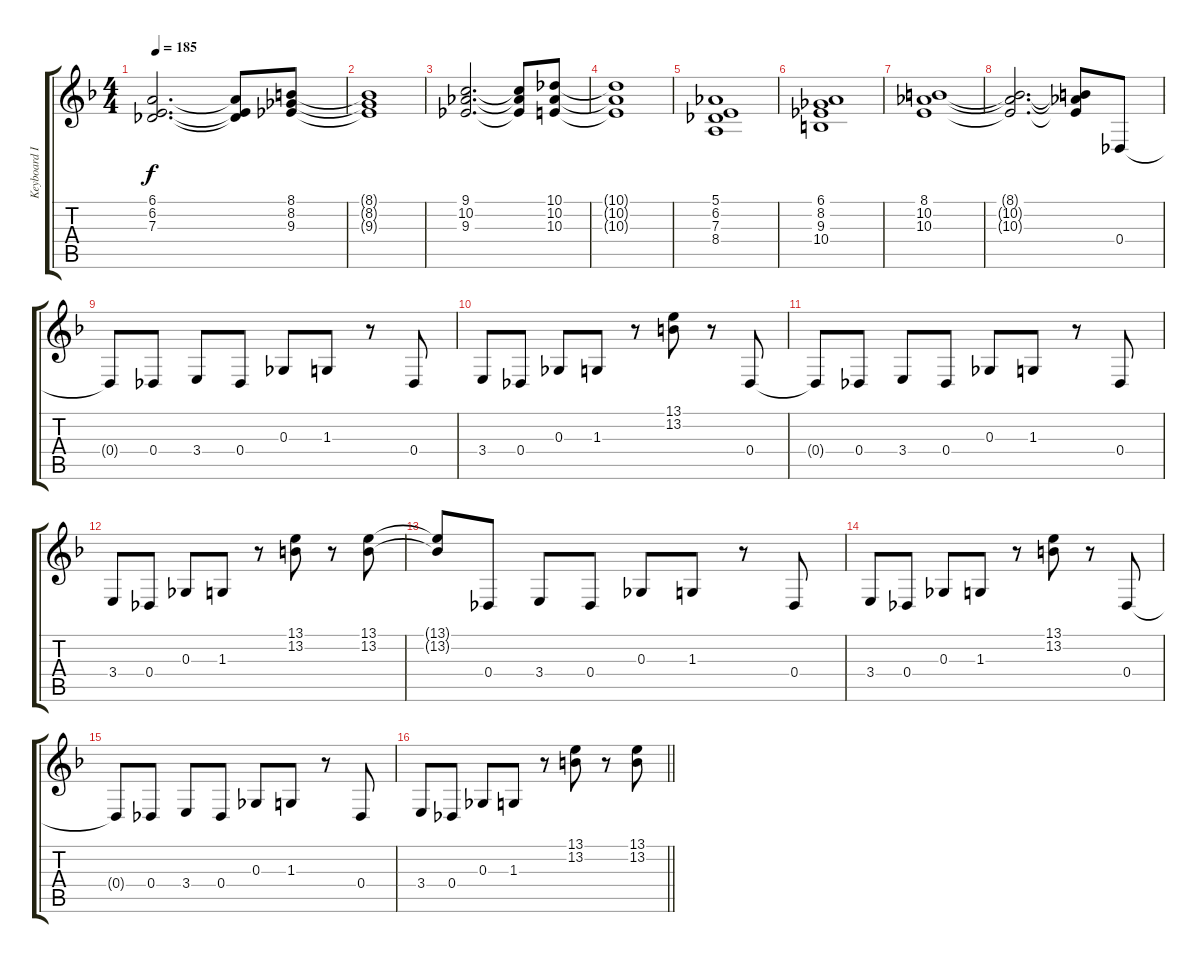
\track ("Keyboard I" "Keyboard I") {instrument lead2sawtooth}
\staff {score tabs}
\tuning (Eb4 Bb3 Gb3 Db3 Ab2 Db2) {hide}
\ts (4 4)
\tempo 185
\clef g2
\ks f
(6.1 6.2 7.3).2{d dy f} (6.1{t} 6.2{t} 7.3{t}).8 (8.1 8.2 9.3).8 |
(8.1{t} 8.2{t} 9.3{t}).1 |
(9.1 10.2 9.3).2{d} (9.1{t} 10.2{t} 9.3{t}).8 (10.1 10.2 10.3).8 |
(10.1{t} 10.2{t} 10.3{t}).1 |
(5.1 6.2 7.3 8.4).1 |
(6.1 8.2 9.3 10.4).1 |
(8.1 10.2 10.3).1 |
(8.1{t} 10.2{t} 10.3{t}).2{d} (8.1{t} 10.2{t} 10.3{t}).8 0.4.8 |
0.4{t}.8 0.4.8 3.4.8 0.4.8 0.3.8 1.3.8 r.8 0.4.8 |
3.4.8 0.4.8 0.3.8 1.3.8 r.8 (13.1 13.2).8 r.8 0.4.8 |
0.4{t}.8 0.4.8 3.4.8 0.4.8 0.3.8 1.3.8 r.8 0.4.8 |
3.4.8 0.4.8 0.3.8 1.3.8 r.8 (13.1 13.2).8 r.8 (13.1 13.2).8 |
(13.1{t} 13.2{t}).8 0.4.8 3.4.8 0.4.8 0.3.8 1.3.8 r.8 0.4.8 |
3.4.8 0.4.8 0.3.8 1.3.8 r.8 (13.1 13.2).8 r.8 0.4.8 |
0.4{t}.8 0.4.8 3.4.8 0.4.8 0.3.8 1.3.8 r.8 0.4.8 |
\barLineRight lightlight
3.4.8 0.4.8 0.3.8 1.3.8 r.8 (13.1 13.2).8 r.8 (13.1 13.2).8
